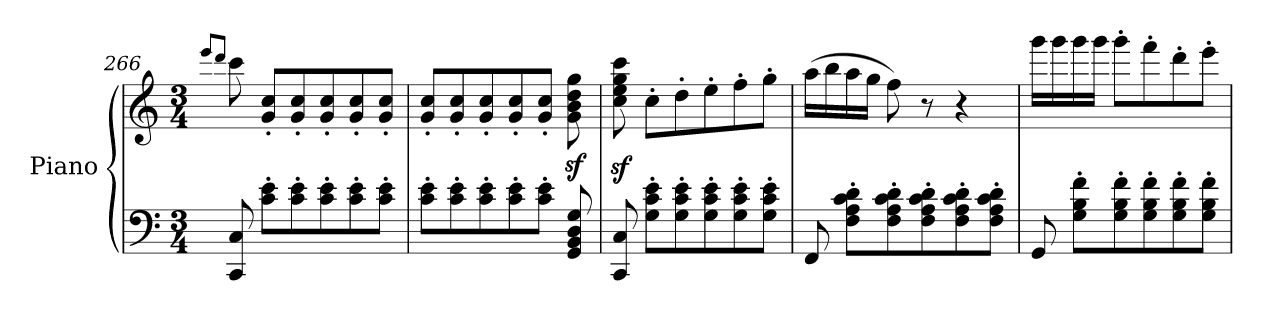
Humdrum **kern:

**kern	**kern	**dynam
*part1	*part1	*part1
*staff2	*staff1	*staff1/2
*I"Piano	*	*
*I'Pno.	*	*
*clefF4	*clefG2	*
*k[]	*k[]	*
*M3/4	*M3/4	*
=266	=266	=266
.	8qeee/L	.
.	8qddd/J	.
8CC/ 8C/	8ccc\	.
8c\' 8e\'L	8g/' 8cc/'L	.
8c\' 8e\'	8g/' 8cc/'	.
8c\' 8e\'	8g/' 8cc/'	.
8c\' 8e\'	8g/' 8cc/'	.
8c\' 8e\'J	8g/' 8cc/'J	.
!!LO:LB:g=z
=267	=267	=267
8c\' 8e\'L	8g/' 8cc/'L	.
8c\' 8e\'	8g/' 8cc/'	.
8c\' 8e\'	8g/' 8cc/'	.
8c\' 8e\'	8g/' 8cc/'	.
8c\' 8e\'J	8g/' 8cc/'J	.
8GG/ 8BB/ 8D/ 8G/	8g\z< 8b\z< 8dd\z< 8gg\z<	.
=268	=268	=268
8CC/ 8C/	8cc\z< 8ee\z< 8gg\z< 8ccc\z<	.
!	!	!LO:DY:a=2
!	!	!LO:DY:n=1:b
8G\' 8c\' 8e\'L	8cc'\L	p mp
8G\' 8c\' 8e\'	8dd'\	.
8G\' 8c\' 8e\'	8ee'\	.
8G\' 8c\' 8e\'	8ff'\	.
8G\' 8c\' 8e\'J	8gg'\J	.
=269	=269	=269
8FF/	(>16aa\LL	.
.	16bb\	.
8F\' 8A\' 8c\' 8d\'L	16aa\	.
.	16gg\JJ	.
8F\' 8A\' 8c\' 8d\'	8ff\)	.
8F\' 8A\' 8c\' 8d\'	8r	.
8F\' 8A\' 8c\' 8d\'	4r	.
8F\' 8A\' 8c\' 8d\'J	.	.
=270	=270	=270
8GG/	16ggg\LL	.
.	16ggg\	.
8G\' 8B\' 8f\'L	16ggg\	.
.	16ggg\JJ	.
8G\' 8B\' 8f\'	8ggg'\L	.
8G\' 8B\' 8f\'	8fff'\	.
8G\' 8B\' 8f\'	8ddd'\	.
8G\' 8B\' 8f\'J	8eee'\J	.
=	=	=
*-	*-	*-
